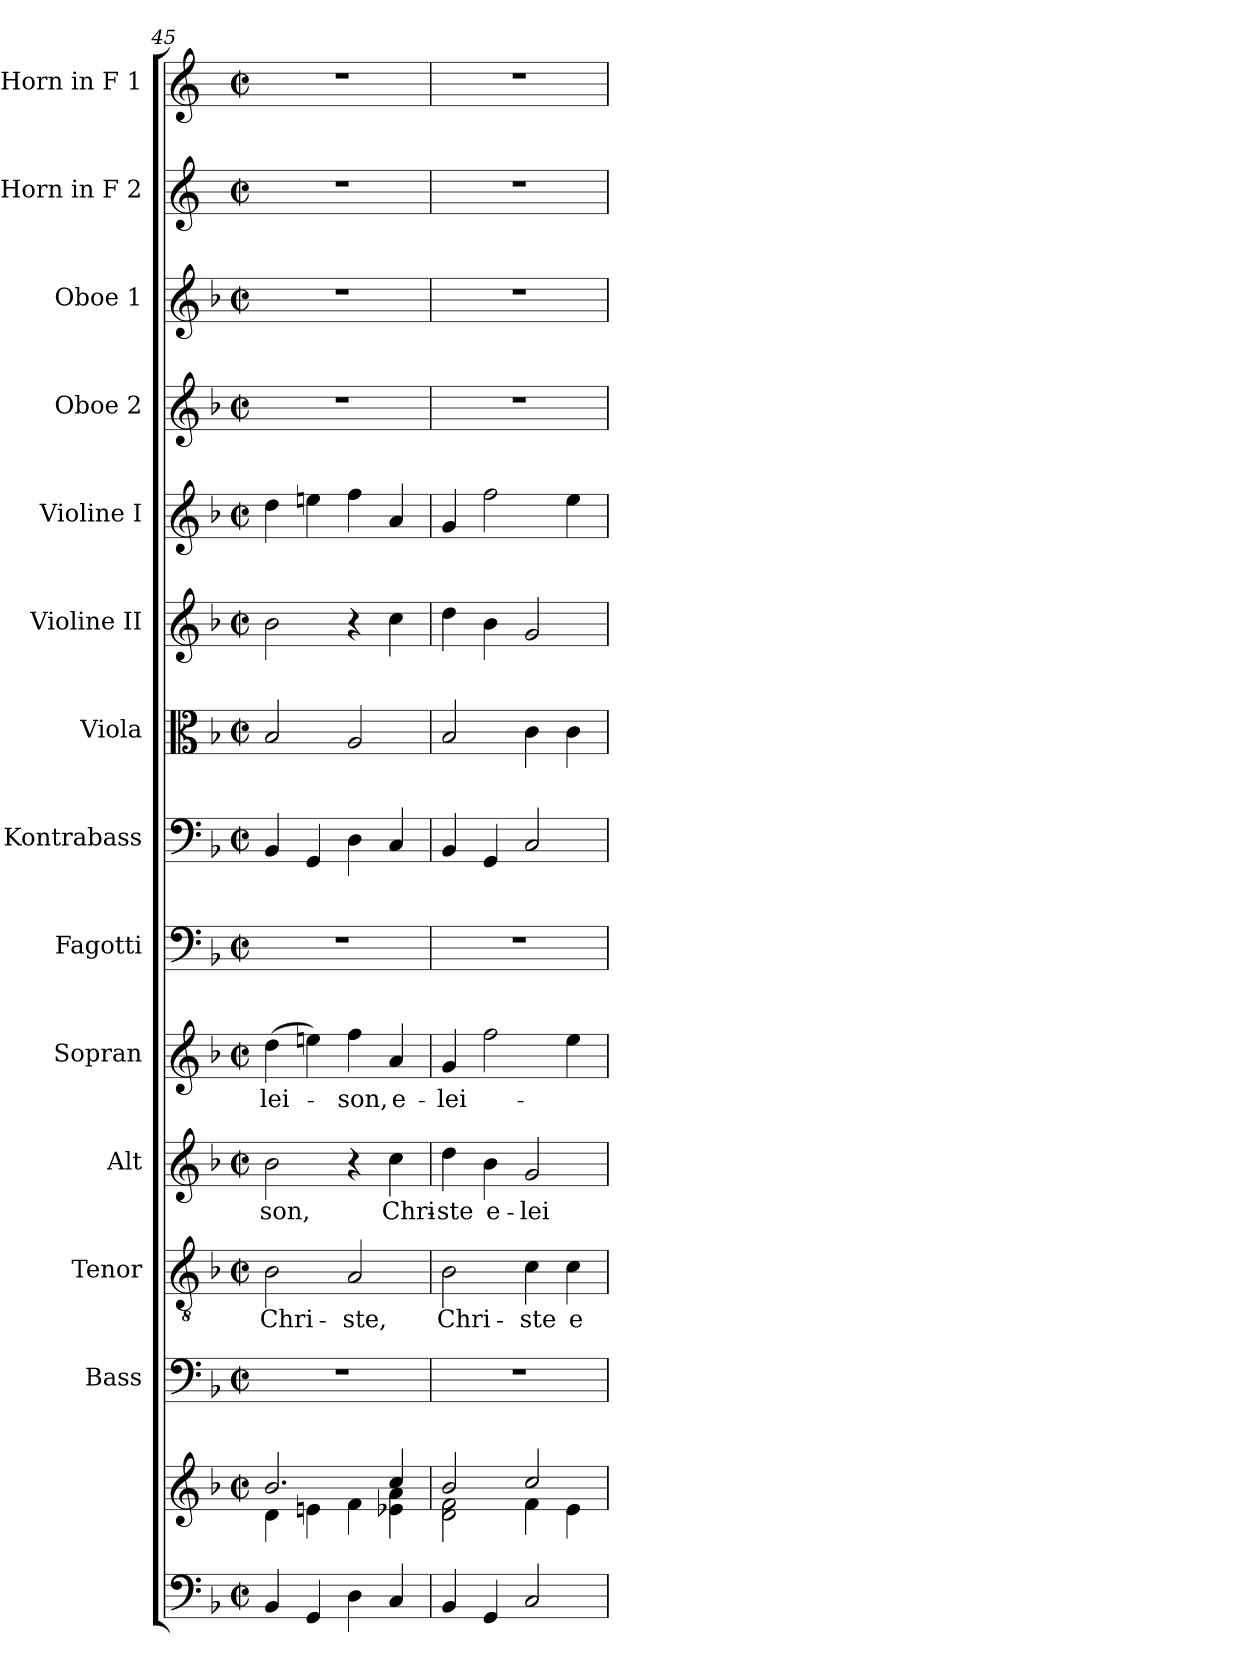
**kern	**kern	**kern	**kern	**text	**kern	**text	**kern	**text	**kern	**kern	**kern	**kern	**kern	**kern	**kern	**kern	**kern
*part14	*part14	*part13	*part12	*part12	*part11	*part11	*part10	*part10	*part9	*part8	*part7	*part6	*part5	*part4	*part3	*part2	*part1
*staff15	*staff14	*staff13	*staff12	*staff12	*staff11	*staff11	*staff10	*staff10	*staff9	*staff8	*staff7	*staff6	*staff5	*staff4	*staff3	*staff2	*staff1
*	*	*I"Bass	*I"Tenor	*	*I"Alt	*	*I"Sopran	*	*I"Fagotti	*I"Kontrabass	*I"Viola	*I"Violine II	*I"Violine I	*I"Oboe 2	*I"Oboe 1	*I"Horn in F 2	*I"Horn in F 1
*	*	*I'B.	*I'T.	*	*I'A.	*	*I'S.	*	*I'Fg.	*I'Kb.	*I'Vla.	*I'Vl. II	*I'Vl. I	*I'Ob. 2	*I'Ob. 1	*	*
*clefF4	*clefG2	*clefF4	*clefGv2	*	*clefG2	*	*clefG2	*	*clefF4	*clefF4	*clefC3	*clefG2	*clefG2	*clefG2	*clefG2	*clefG2	*clefG2
*	*	*	*	*	*	*	*	*	*	*ITrd7c12	*	*	*	*	*	*ITrd4c7	*ITrd4c7
*k[b-]	*k[b-]	*k[b-]	*k[b-]	*	*k[b-]	*	*k[b-]	*	*k[b-]	*k[b-]	*k[b-]	*k[b-]	*k[b-]	*k[b-]	*k[b-]	*k[b-]	*k[b-]
*F:	*F:	*F:	*F:	*	*F:	*	*F:	*	*F:	*F:	*F:	*F:	*F:	*F:	*F:	*F:	*F:
*M2/2	*M2/2	*M2/2	*M2/2	*	*M2/2	*	*M2/2	*	*M2/2	*M2/2	*M2/2	*M2/2	*M2/2	*M2/2	*M2/2	*M2/2	*M2/2
*met(c|)	*met(c|)	*met(c|)	*met(c|)	*	*met(c|)	*	*met(c|)	*	*met(c|)	*met(c|)	*met(c|)	*met(c|)	*met(c|)	*met(c|)	*met(c|)	*met(c|)	*met(c|)
=45	=45	=45	=45	=45	=45	=45	=45	=45	=45	=45	=45	=45	=45	=45	=45	=45	=45
*	*^	*	*	*	*	*	*	*	*	*	*	*	*	*	*	*	*
!	!	!	!	!	!LO:LY:b	!	!LO:LY:b	!	!LO:LY:b	!	!	!	!	!	!	!	!	!
4BB-/	2.b-/	4d\	1r	2B-\	Chri-	2b-\	-son,	(>4dd\	-lei-	1r	4BBB-/	2B-/	2b-\	4dd\	1r	1r	1r	1r
4GG/	.	4en\	.	.	.	.	.	4een\)	.	.	4GGG/	.	.	4een\	.	.	.	.
!	!	!	!	!	!LO:LY:b	!	!	!	!LO:LY:b	!	!	!	!	!	!	!	!	!
4D\	.	4f\	.	2A/	-ste,	4r	.	4ff\	-son,	.	4DD\	2A/	4r	4ff\	.	.	.	.
!	!	!	!	!	!	!	!LO:LY:b	!	!LO:LY:b	!	!	!	!	!	!	!	!	!
4C/	4cc/	4e-X\ 4a\	.	.	.	4cc\	Chri-	4a/	e-	.	4CC/	.	4cc\	4a/	.	.	.	.
=46	=46	=46	=46	=46	=46	=46	=46	=46	=46	=46	=46	=46	=46	=46	=46	=46	=46	=46
!	!	!	!	!	!LO:LY:b	!	!LO:LY:b	!	!LO:LY:b	!	!	!	!	!	!	!	!	!
4BB-/	2b-/	2d\ 2f\	1r	2B-\	Chri-	4dd\	-ste	4g/	-lei-	1r	4BBB-/	2B-/	4dd\	4g/	1r	1r	1r	1r
!	!	!	!	!	!	!	!LO:LY:b	!	!	!	!	!	!	!	!	!	!	!
4GG/	.	.	.	.	.	4b-\	e-	2ff\	.	.	4GGG/	.	4b-\	2ff\	.	.	.	.
!	!	!	!	!	!LO:LY:b	!	!LO:LY:b	!	!	!	!	!	!	!	!	!	!	!
2C/	2cc/	4f\	.	4c\	-ste	2g/	-lei-	.	.	.	2CC/	4c\	2g/	.	.	.	.	.
!	!	!	!	!	!LO:LY:b	!	!	!	!	!	!	!	!	!	!	!	!	!
.	.	4e\	.	4c\	e-	.	.	4ee\	.	.	.	4c\	.	4ee\	.	.	.	.
*	*v	*v	*	*	*	*	*	*	*	*	*	*	*	*	*	*	*	*
=	=	=	=	=	=	=	=	=	=	=	=	=	=	=	=	=	=
*-	*-	*-	*-	*-	*-	*-	*-	*-	*-	*-	*-	*-	*-	*-	*-	*-	*-
